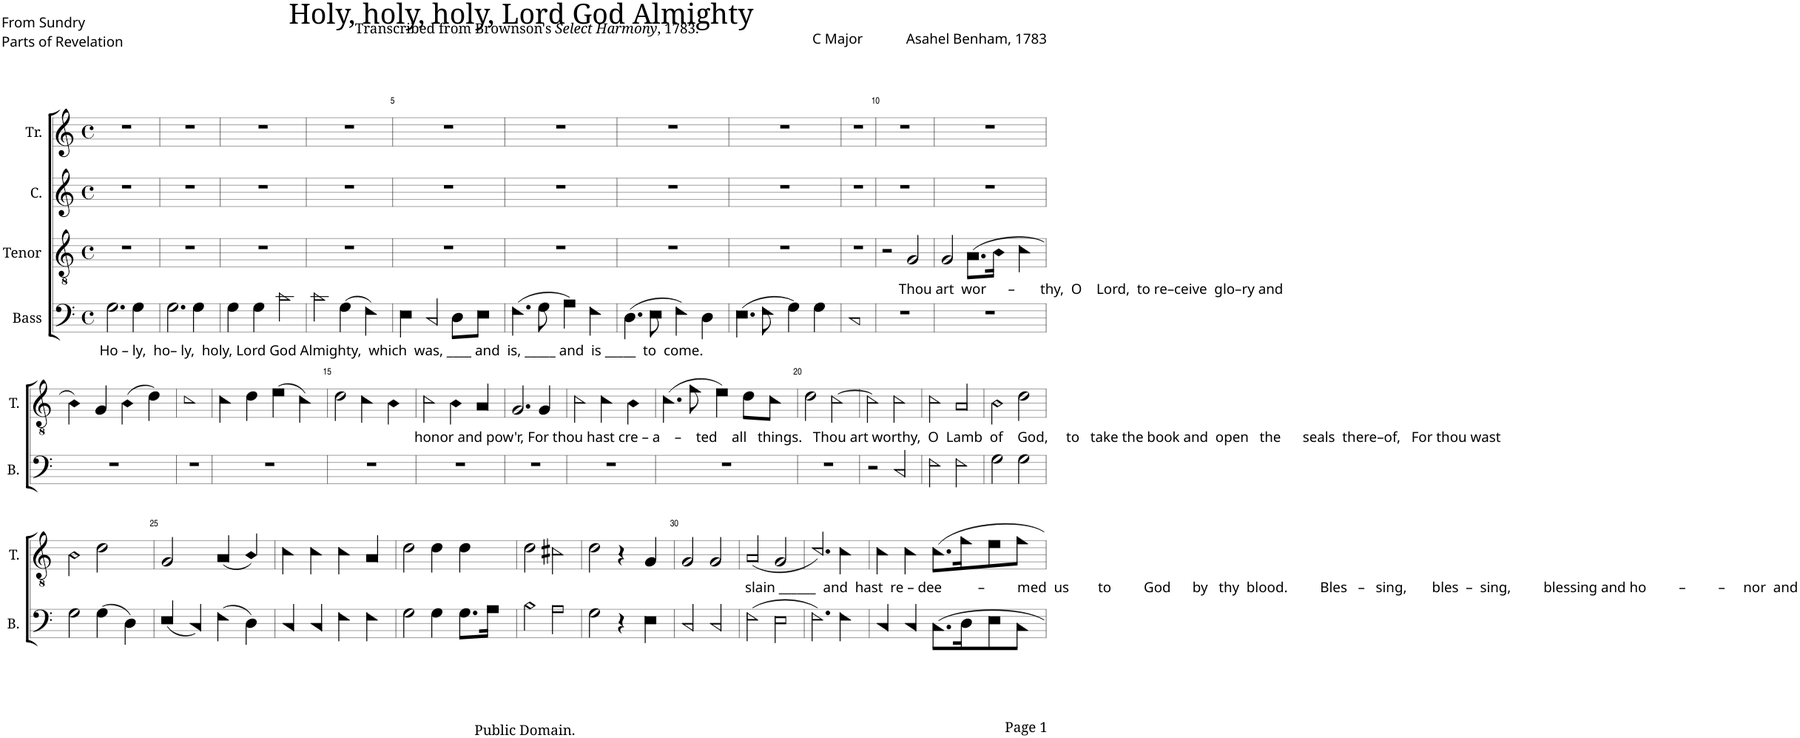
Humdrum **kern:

**kern	**kern	**kern	**kern
*part4	*part3	*part2	*part1
*staff4	*staff3	*staff2	*staff1
*I"Bass	*I"Tenor	*I"C.	*I"Tr.
*I'B.	*I'T.	*I'C.	*I'Tr.
*clefF4	*clefGv2	*clefG2	*clefG2
*k[]	*k[]	*k[]	*k[]
*M4/4	*M4/4	*M4/4	*M4/4
*met(c)	*met(c)	*met(c)	*met(c)
=1	=1	=1	=1
!LO:TX:b:t=Ho – ly,  ho– ly,  holy, Lord God Almighty,  which  was, ____ and  is, _____ and  is _____  to  come.	!	!	!
2.G!\	1r	1r	1r
4G!\	.	.	.
=2	=2	=2	=2
2.G!\	1r	1r	1r
4G!\	.	.	.
=3	=3	=3	=3
4G!\	1r	1r	1r
4G!\	.	.	.
2c!\	.	.	.
=4	=4	=4	=4
2c!\	1r	1r	1r
(4G!\	.	.	.
4F!\)	.	.	.
=5	=5	=5	=5
4E!\	1r	1r	1r
2C!/	.	.	.
8D!\L	.	.	.
8E!\J	.	.	.
=6	=6	=6	=6
(4.F!\	1r	1r	1r
8G!\	.	.	.
4A!\)	.	.	.
4F!\	.	.	.
=7	=7	=7	=7
(4.D!\	1r	1r	1r
8E!\	.	.	.
4F!\)	.	.	.
4D!\	.	.	.
=8	=8	=8	=8
(4.E!\	1r	1r	1r
8F!\	.	.	.
4G!\)	.	.	.
4G!\	.	.	.
=9	=9	=9	=9
1C!	1r	1r	1r
=10	=10	=10	=10
1r	2r	1r	1r
!	!LO:TX:b:t=Thou art  wor      –       thy,  O    Lord,  to re–ceive  glo–ry and	!	!
.	2G!/	.	.
=11	=11	=11	=11
1r	2G!/	1r	1r
.	(8.A!\L	.	.
.	16B!\Jk	.	.
.	4c!\	.	.
!!LO:LB:g=z
=12	=12	=12	=12
1r	4B!\)	1r	1r
.	4G!/	.	.
.	(4B!\	.	.
.	4d!\)	.	.
=13	=13	=13	=13
1r	1c!	1r	1r
=14	=14	=14	=14
1r	4c!\	1r	1r
.	4d!\	.	.
.	(4e!\	.	.
.	4c!\)	.	.
=15	=15	=15	=15
1r	2d!\	1r	1r
.	4c!\	.	.
.	4B!\	.	.
=16	=16	=16	=16
!	!LO:TX:b:t=honor and pow'r, For thou hast cre – a    –    ted    all   things.   Thou art worthy,  O  Lamb  of    God,     to   take the book and  open   the      seals  there–of,   For thou wast	!	!
1r	2c!\	1r	1r
.	4B!\	.	.
.	4A!/	.	.
=17	=17	=17	=17
1r	2.G!/	1r	1r
.	4G!/	.	.
=18	=18	=18	=18
1r	2c!\	1r	1r
.	4c!\	.	.
.	4B!\	.	.
=19	=19	=19	=19
1r	(4.c!\	1r	1r
.	8f!\	.	.
.	4e!\)	.	.
.	8d!\L	.	.
.	8c!\J	.	.
=20	=20	=20	=20
1r	2d!\	1r	1r
.	[2c!\	.	.
=21	=21	=21	=21
2r	2c!\]	1r	1r
2C!/	2c!\	.	.
=22	=22	=22	=22
2F!\	2c!\	1r	1r
2F!\	2A!/	.	.
=23	=23	=23	=23
2G!\	2B!\	1r	1r
2G!\	2d!\	.	.
!!LO:LB:g=z
=24	=24	=24	=24
2G!\	2B!\	1r	1r
(4G!\	2d!\	.	.
4D!\)	.	.	.
=25	=25	=25	=25
(4E!/	2G!/	1r	1r
4C!/)	.	.	.
(4F!\	(4A!/	.	.
4D!\)	4B!/)	.	.
=26	=26	=26	=26
4C!/	4c!\	1r	1r
4C!/	4c!\	.	.
4F!\	4c!\	.	.
4F!\	4A!/	.	.
=27	=27	=27	=27
2G!\	2d!\	1r	1r
4G!\	4d!\	.	.
8.G!\L	4d!\	.	.
16A!\Jk	.	.	.
=28	=28	=28	=28
2B!\	2d!\	1r	1r
2A!\	2c#X!\	.	.
=29	=29	=29	=29
2G!\	2d!\	1r	1r
4r	4r	.	.
4E!\	4G!/	.	.
=30	=30	=30	=30
2C!/	2G!/	1r	1r
2C!/	2G!/	.	.
=31	=31	=31	=31
!	!LO:TX:b:t=slain ______  and  hast  re – dee          –         med  us        to         God      by   thy  blood.         Bles   –   sing,       bles  –  sing,         blessing and ho         –         –     nor  and	!	!
(2F!\	(2A!/	1r	1r
2E!\	2G!/	.	.
=32	=32	=32	=32
2.F!\)	2.c!/)	1r	1r
4F!\	4c!\	.	.
=33	=33	=33	=33
4C!/	4c!\	1r	1r
4C!/	4c!\	.	.
8.C!\L	8.c!\L	.	.
16D!\K	16f!\K	.	.
8E!\	8e!\	.	.
8C!\J	8f!\J	.	.
=	=	=	=
*-	*-	*-	*-
